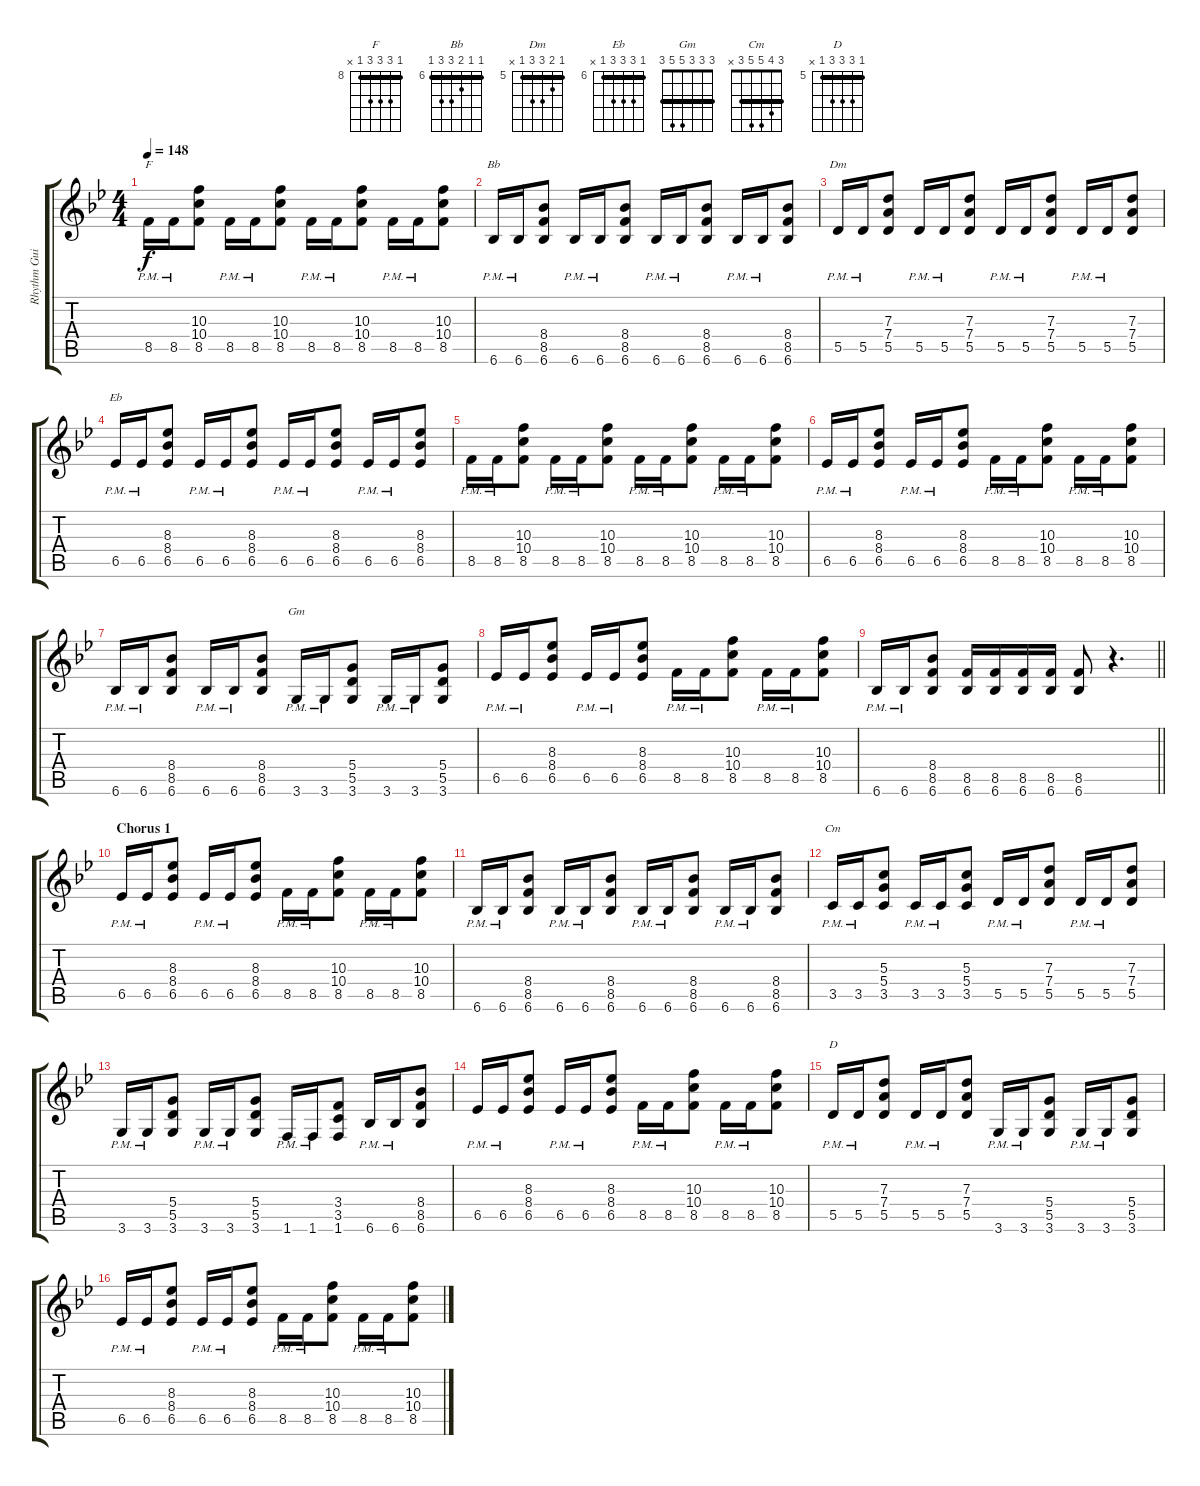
\track ("Rhythm Guitar" "Rhythm Gui") {instrument distortionguitar}
\staff {score tabs}
\tuning (E4 B3 G3 D3 A2 E2) {hide}
\chord ("F" 8 10 10 10 8 x) {firstfret 8 barre 8}
\chord ("Bb" 6 6 7 8 8 6) {firstfret 6 barre 6}
\chord ("Dm" 5 6 7 7 5 x) {firstfret 5 barre 5}
\chord ("Eb" 6 8 8 8 6 x) {firstfret 6 barre 6}
\chord ("Gm" 3 3 3 5 5 3) {barre 3}
\chord ("Cm" 3 4 5 5 3 x) {barre 3}
\chord ("D" 5 7 7 7 5 x) {firstfret 5 barre 5}
\ts (4 4)
\tempo 148
\clef g2
\ks bb
8.5{pm}.16{ch "F" dy f} 8.5{pm}.16 (10.3 10.4 8.5).8 8.5{pm}.16 8.5{pm}.16 (10.3 10.4 8.5).8 8.5{pm}.16 8.5{pm}.16 (10.3 10.4 8.5).8 8.5{pm}.16 8.5{pm}.16 (10.3 10.4 8.5).8 |
6.6{pm}.16{ch "Bb"} 6.6{pm}.16 (8.4 8.5 6.6).8 6.6{pm}.16 6.6{pm}.16 (8.4 8.5 6.6).8 6.6{pm}.16 6.6{pm}.16 (8.4 8.5 6.6).8 6.6{pm}.16 6.6{pm}.16 (8.4 8.5 6.6).8 |
5.5{pm}.16{ch "Dm"} 5.5{pm}.16 (7.3 7.4 5.5).8 5.5{pm}.16 5.5{pm}.16 (7.3 7.4 5.5).8 5.5{pm}.16 5.5{pm}.16 (7.3 7.4 5.5).8 5.5{pm}.16 5.5{pm}.16 (7.3 7.4 5.5).8 |
6.5{pm}.16{ch "Eb"} 6.5{pm}.16 (8.3 8.4 6.5).8 6.5{pm}.16 6.5{pm}.16 (8.3 8.4 6.5).8 6.5{pm}.16 6.5{pm}.16 (8.3 8.4 6.5).8 6.5{pm}.16 6.5{pm}.16 (8.3 8.4 6.5).8 |
8.5{pm}.16 8.5{pm}.16 (10.3 10.4 8.5).8 8.5{pm}.16 8.5{pm}.16 (10.3 10.4 8.5).8 8.5{pm}.16 8.5{pm}.16 (10.3 10.4 8.5).8 8.5{pm}.16 8.5{pm}.16 (10.3 10.4 8.5).8 |
6.5{pm}.16 6.5{pm}.16 (8.3 8.4 6.5).8 6.5{pm}.16 6.5{pm}.16 (8.3 8.4 6.5).8 8.5{pm}.16 8.5{pm}.16 (10.3 10.4 8.5).8 8.5{pm}.16 8.5{pm}.16 (10.3 10.4 8.5).8 |
6.6{pm}.16 6.6{pm}.16 (8.4 8.5 6.6).8 6.6{pm}.16 6.6{pm}.16 (8.4 8.5 6.6).8 3.6{pm}.16{ch "Gm"} 3.6{pm}.16 (5.4 5.5 3.6).8 3.6{pm}.16 3.6{pm}.16 (5.4 5.5 3.6).8 |
6.5{pm}.16 6.5{pm}.16 (8.3 8.4 6.5).8 6.5{pm}.16 6.5{pm}.16 (8.3 8.4 6.5).8 8.5{pm}.16 8.5{pm}.16 (10.3 10.4 8.5).8 8.5{pm}.16 8.5{pm}.16 (10.3 10.4 8.5).8 |
\barLineRight lightlight
6.6{pm}.16 6.6{pm}.16 (8.4 8.5 6.6).8 (8.5 6.6).16 (8.5 6.6).16 (8.5 6.6).16 (8.5 6.6).16 (8.5 6.6).8 r.4{d} |
\section ("" "Chorus 1")
6.5{pm}.16 6.5{pm}.16 (8.3 8.4 6.5).8 6.5{pm}.16 6.5{pm}.16 (8.3 8.4 6.5).8 8.5{pm}.16 8.5{pm}.16 (10.3 10.4 8.5).8 8.5{pm}.16 8.5{pm}.16 (10.3 10.4 8.5).8 |
6.6{pm}.16 6.6{pm}.16 (8.4 8.5 6.6).8 6.6{pm}.16 6.6{pm}.16 (8.4 8.5 6.6).8 6.6{pm}.16 6.6{pm}.16 (8.4 8.5 6.6).8 6.6{pm}.16 6.6{pm}.16 (8.4 8.5 6.6).8 |
3.5{pm}.16{ch "Cm"} 3.5{pm}.16 (5.3 5.4 3.5).8 3.5{pm}.16 3.5{pm}.16 (5.3 5.4 3.5).8 5.5{pm}.16 5.5{pm}.16 (7.3 7.4 5.5).8 5.5{pm}.16 5.5{pm}.16 (7.3 7.4 5.5).8 |
3.6{pm}.16 3.6{pm}.16 (5.4 5.5 3.6).8 3.6{pm}.16 3.6{pm}.16 (5.4 5.5 3.6).8 1.6{pm}.16 1.6{pm}.16 (3.4 3.5 1.6).8 6.6{pm}.16 6.6{pm}.16 (8.4 8.5 6.6).8 |
6.5{pm}.16 6.5{pm}.16 (8.3 8.4 6.5).8 6.5{pm}.16 6.5{pm}.16 (8.3 8.4 6.5).8 8.5{pm}.16 8.5{pm}.16 (10.3 10.4 8.5).8 8.5{pm}.16 8.5{pm}.16 (10.3 10.4 8.5).8 |
5.5{pm}.16{ch "D"} 5.5{pm}.16 (7.3 7.4 5.5).8 5.5{pm}.16 5.5{pm}.16 (7.3 7.4 5.5).8 3.6{pm}.16 3.6{pm}.16 (5.4 5.5 3.6).8 3.6{pm}.16 3.6{pm}.16 (5.4 5.5 3.6).8 |
6.5{pm}.16 6.5{pm}.16 (8.3 8.4 6.5).8 6.5{pm}.16 6.5{pm}.16 (8.3 8.4 6.5).8 8.5{pm}.16 8.5{pm}.16 (10.3 10.4 8.5).8 8.5{pm}.16 8.5{pm}.16 (10.3 10.4 8.5).8
